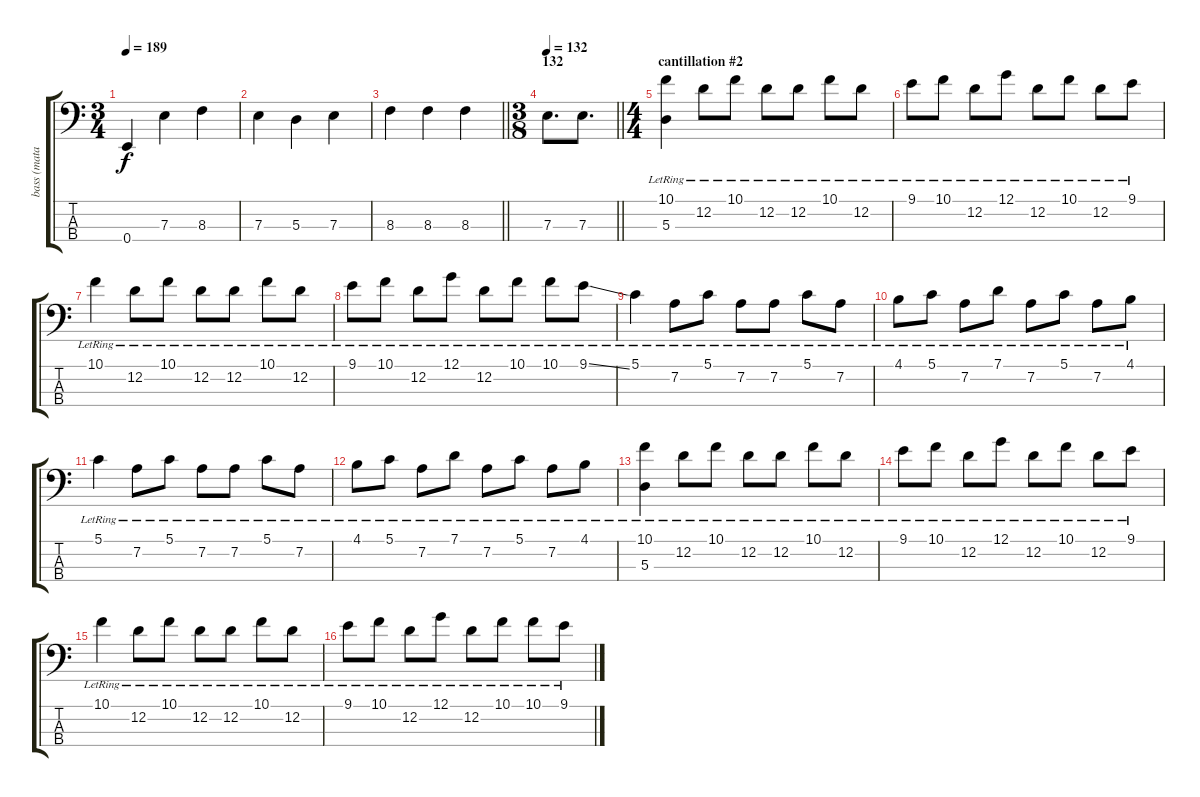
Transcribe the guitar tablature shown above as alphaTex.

\track ("bass (matatabi)" "bass (mata") {instrument electricbasspick}
\staff {score tabs}
\tuning (G2 D2 A1 E1) {hide}
\ts (3 4)
\tempo 189
\clef f4
\ks c
0.4.4{dy f} 7.3.4 8.3.4 |
7.3.4 5.3.4 7.3.4 |
\barLineRight lightlight
8.3.4 8.3.4 8.3.4 |
\ts (3 8)
\section ("" "132")
\tempo 134
\tempo 132
\barLineRight lightlight
7.3.8{d} 7.3.8{d} |
\ts (4 4)
\section ("" "cantillation #2")
(10.1{lr} 5.3{lr}).4 12.2{lr}.8 10.1{lr}.8 12.2{lr}.8 12.2{lr}.8 10.1{lr}.8 12.2{lr}.8 |
9.1{lr}.8 10.1{lr}.8 12.2{lr}.8 12.1{lr}.8 12.2{lr}.8 10.1{lr}.8 12.2{lr}.8 9.1{lr}.8 |
10.1{lr}.4 12.2{lr}.8 10.1{lr}.8 12.2{lr}.8 12.2{lr}.8 10.1{lr}.8 12.2{lr}.8 |
9.1{lr}.8 10.1{lr}.8 12.2{lr}.8 12.1{lr}.8 12.2{lr}.8 10.1{lr}.8 10.1{lr}.8 9.1{ss lr}.8 |
5.1{lr}.4 7.2{lr}.8 5.1{lr}.8 7.2{lr}.8 7.2{lr}.8 5.1{lr}.8 7.2{lr}.8 |
4.1{lr}.8 5.1{lr}.8 7.2{lr}.8 7.1{lr}.8 7.2{lr}.8 5.1{lr}.8 7.2{lr}.8 4.1{lr}.8 |
5.1{lr}.4 7.2{lr}.8 5.1{lr}.8 7.2{lr}.8 7.2{lr}.8 5.1{lr}.8 7.2{lr}.8 |
4.1{lr}.8 5.1{lr}.8 7.2{lr}.8 7.1{lr}.8 7.2{lr}.8 5.1{lr}.8 7.2{lr}.8 4.1{lr}.8 |
(10.1{lr} 5.3{lr}).4 12.2{lr}.8 10.1{lr}.8 12.2{lr}.8 12.2{lr}.8 10.1{lr}.8 12.2{lr}.8 |
9.1{lr}.8 10.1{lr}.8 12.2{lr}.8 12.1{lr}.8 12.2{lr}.8 10.1{lr}.8 12.2{lr}.8 9.1{lr}.8 |
10.1{lr}.4 12.2{lr}.8 10.1{lr}.8 12.2{lr}.8 12.2{lr}.8 10.1{lr}.8 12.2{lr}.8 |
9.1{lr}.8 10.1{lr}.8 12.2{lr}.8 12.1{lr}.8 12.2{lr}.8 10.1{lr}.8 10.1{lr}.8 9.1{ss lr}.8
